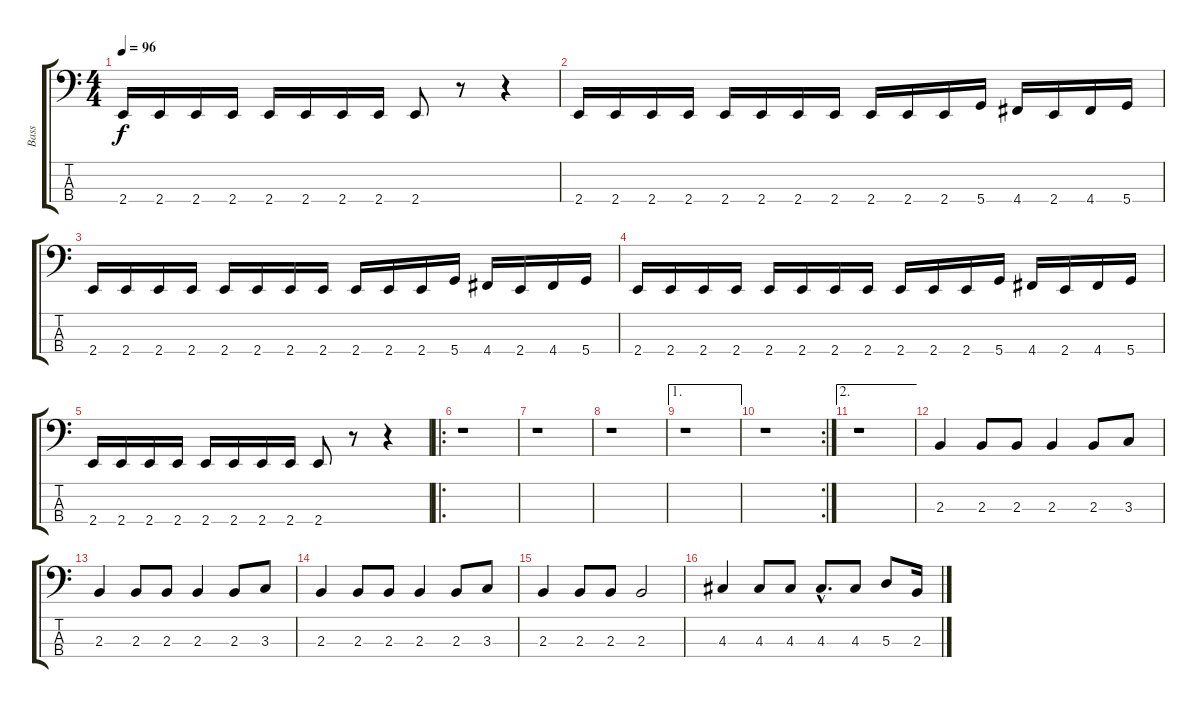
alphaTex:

\track ("Bass" "Bass") {instrument electricbassfinger}
\staff {score tabs}
\tuning (G2 D2 A1 D1) {hide}
\ts (4 4)
\tempo 96
\clef f4
\ks c
2.4.16{dy f} 2.4.16 2.4.16 2.4.16 2.4.16 2.4.16 2.4.16 2.4.16 2.4.8 r.8 r.4 |
2.4.16 2.4.16 2.4.16 2.4.16 2.4.16 2.4.16 2.4.16 2.4.16 2.4.16 2.4.16 2.4.16 5.4.16 4.4.16 2.4.16 4.4.16 5.4.16 |
2.4.16 2.4.16 2.4.16 2.4.16 2.4.16 2.4.16 2.4.16 2.4.16 2.4.16 2.4.16 2.4.16 5.4.16 4.4.16 2.4.16 4.4.16 5.4.16 |
2.4.16 2.4.16 2.4.16 2.4.16 2.4.16 2.4.16 2.4.16 2.4.16 2.4.16 2.4.16 2.4.16 5.4.16 4.4.16 2.4.16 4.4.16 5.4.16 |
2.4.16 2.4.16 2.4.16 2.4.16 2.4.16 2.4.16 2.4.16 2.4.16 2.4.8 r.8 r.4 |
\ro
r.1 |
r.1 |
r.1 |
\ae 1
r.1 |
\rc 2
r.1 |
\ae 2
r.1 |
2.3.4 2.3.8 2.3.8 2.3.4 2.3.8 3.3.8 |
2.3.4 2.3.8 2.3.8 2.3.4 2.3.8 3.3.8 |
2.3.4 2.3.8 2.3.8 2.3.4 2.3.8 3.3.8 |
2.3.4 2.3.8 2.3.8 2.3.2 |
4.3.4 4.3.8 4.3.8 4.3{hac}.8{d} 4.3.8 5.3.8 2.3.16
